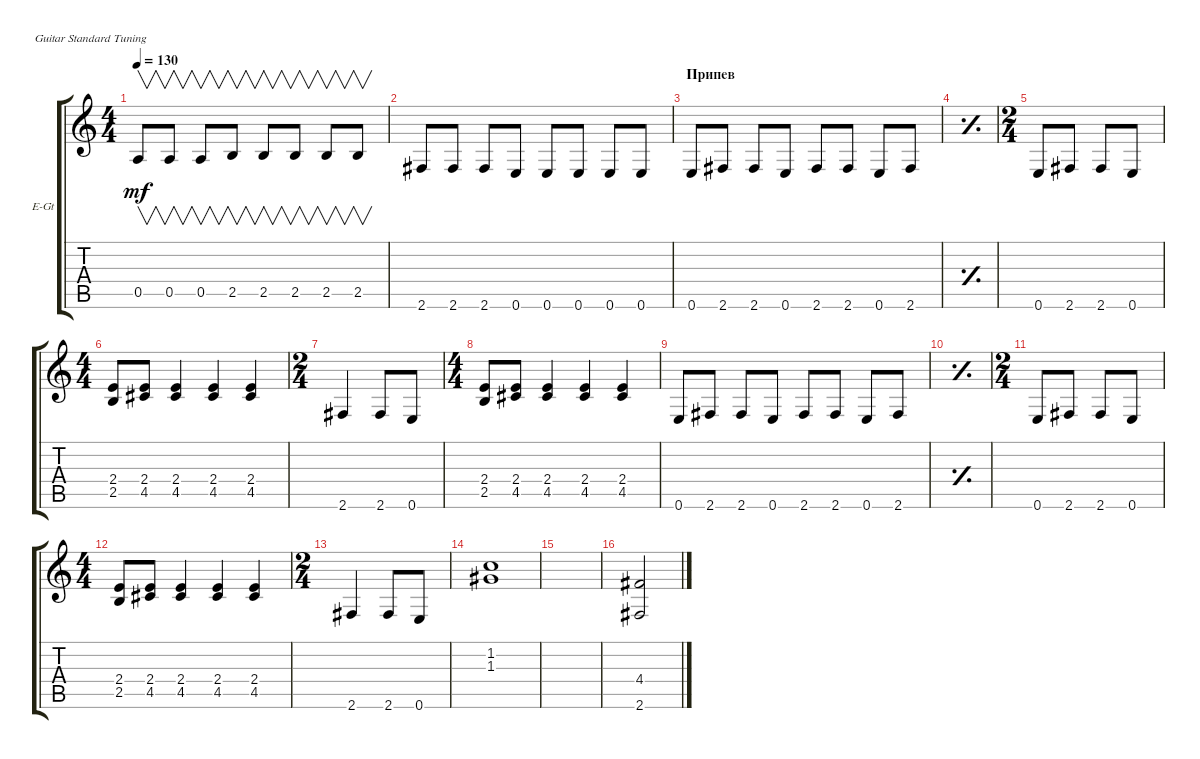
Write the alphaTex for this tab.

\defaultSystemsLayout 4
\bracketExtendMode groupsimilarinstruments
\firstSystemTrackNameOrientation horizontal
\otherSystemsTrackNameOrientation horizontal
\track ("Electric Guitar" "E-Gt") {instrument overdrivenguitar}
\staff {score tabs}
\tuning (E4 B3 G3 D3 A2 E2)
\ts (4 4)
\tempo 130
\clef g2
\ks c
0.5.8{v dy mf} 0.5.8{v} 0.5.8{v} 2.5.8{v} 2.5.8{v} 2.5.8{v} 2.5.8{v} 2.5.8{v} |
2.6.8 2.6.8 2.6.8 0.6.8 0.6.8 0.6.8 0.6.8 0.6.8 |
\section ("" "Припев")
0.6.8 2.6.8 2.6.8 0.6.8 2.6.8 2.6.8 0.6.8 2.6.8 |
\simile simple
|
\ts (2 4)
\simile none
0.6.8 2.6.8 2.6.8 0.6.8 |
\ts (4 4)
(2.5 2.4).8 (2.4 4.5).8 (2.4 4.5).4 (2.4 4.5).4 (2.4 4.5).4 |
\ts (2 4)
2.6.4 2.6.8 0.6.8 |
\ts (4 4)
\beaming (8 2 2 2 2)
(2.5 2.4).8 (2.4 4.5).8 (2.4 4.5).4 (2.4 4.5).4 (2.4 4.5).4 |
0.6.8 2.6.8 2.6.8 0.6.8 2.6.8 2.6.8 0.6.8 2.6.8 |
\simile simple
|
\ts (2 4)
\simile none
0.6.8 2.6.8 2.6.8 0.6.8 |
\ts (4 4)
(2.5 2.4).8 (2.4 4.5).8 (2.4 4.5).4 (2.4 4.5).4 (2.4 4.5).4 |
\ts (2 4)
2.6.4 2.6.8 0.6.8 |
(1.3 1.2).1 |
|
(4.4 2.6).2
